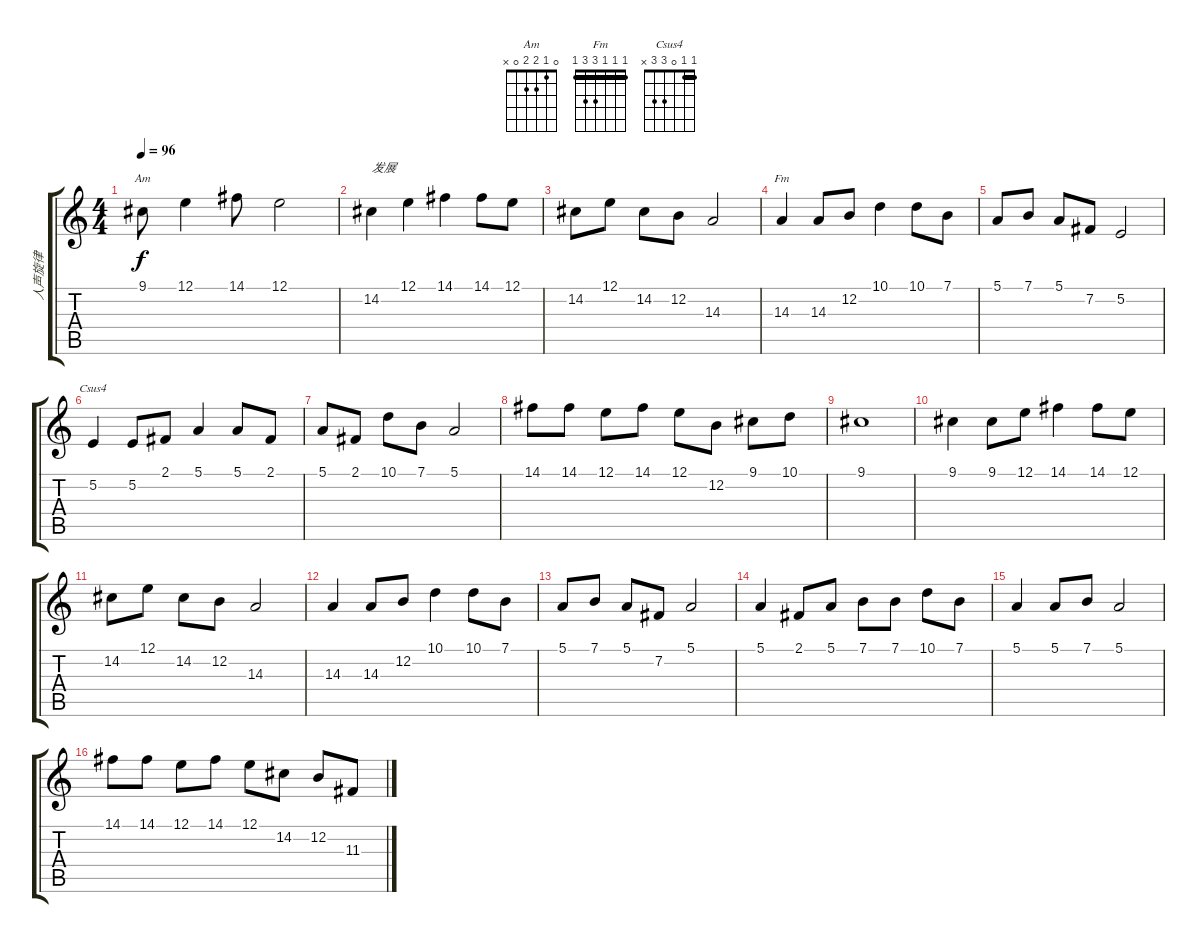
\track ("人声旋律" "人声旋律") {instrument fx4atmosphere}
\staff {score tabs}
\tuning (E4 B3 G3 D3 A2 E2) {hide}
\chord ("Am" 0 1 2 2 0 x)
\chord ("Fm" 1 1 1 3 3 1) {barre 1}
\chord ("Csus4" 1 1 0 3 3 x) {barre 1}
\ts (4 4)
\tempo 96
\clef g2
\ks c
9.1.8{ch "Am" dy f} 12.1.4 14.1.8 12.1.2{balance 8} |
14.2.4{txt "发展"} 12.1.4 14.1.4 14.1.8 12.1.8 |
14.2.8 12.1.8 14.2.8 12.2.8 14.3.2 |
14.3.4{ch "Fm"} 14.3.8 12.2.8 10.1.4 10.1.8 7.1.8 |
5.1.8 7.1.8 5.1.8 7.2.8 5.2.2 |
5.2.4{ch "Csus4"} 5.2.8 2.1.8 5.1.4 5.1.8 2.1.8 |
5.1.8 2.1.8 10.1.8 7.1.8 5.1.2 |
14.1.8 14.1.8 12.1.8 14.1.8 12.1.8 12.2.8 9.1.8 10.1.8 |
9.1.1 |
9.1.4 9.1.8 12.1.8 14.1.4 14.1.8 12.1.8 |
14.2.8 12.1.8 14.2.8 12.2.8 14.3.2 |
14.3.4 14.3.8 12.2.8 10.1.4 10.1.8 7.1.8 |
5.1.8 7.1.8 5.1.8 7.2.8 5.1.2 |
5.1.4 2.1.8 5.1.8 7.1.8 7.1.8 10.1.8 7.1.8 |
5.1.4 5.1.8 7.1.8 5.1.2 |
14.1.8 14.1.8 12.1.8 14.1.8 12.1.8 14.2.8 12.2.8 11.3.8
